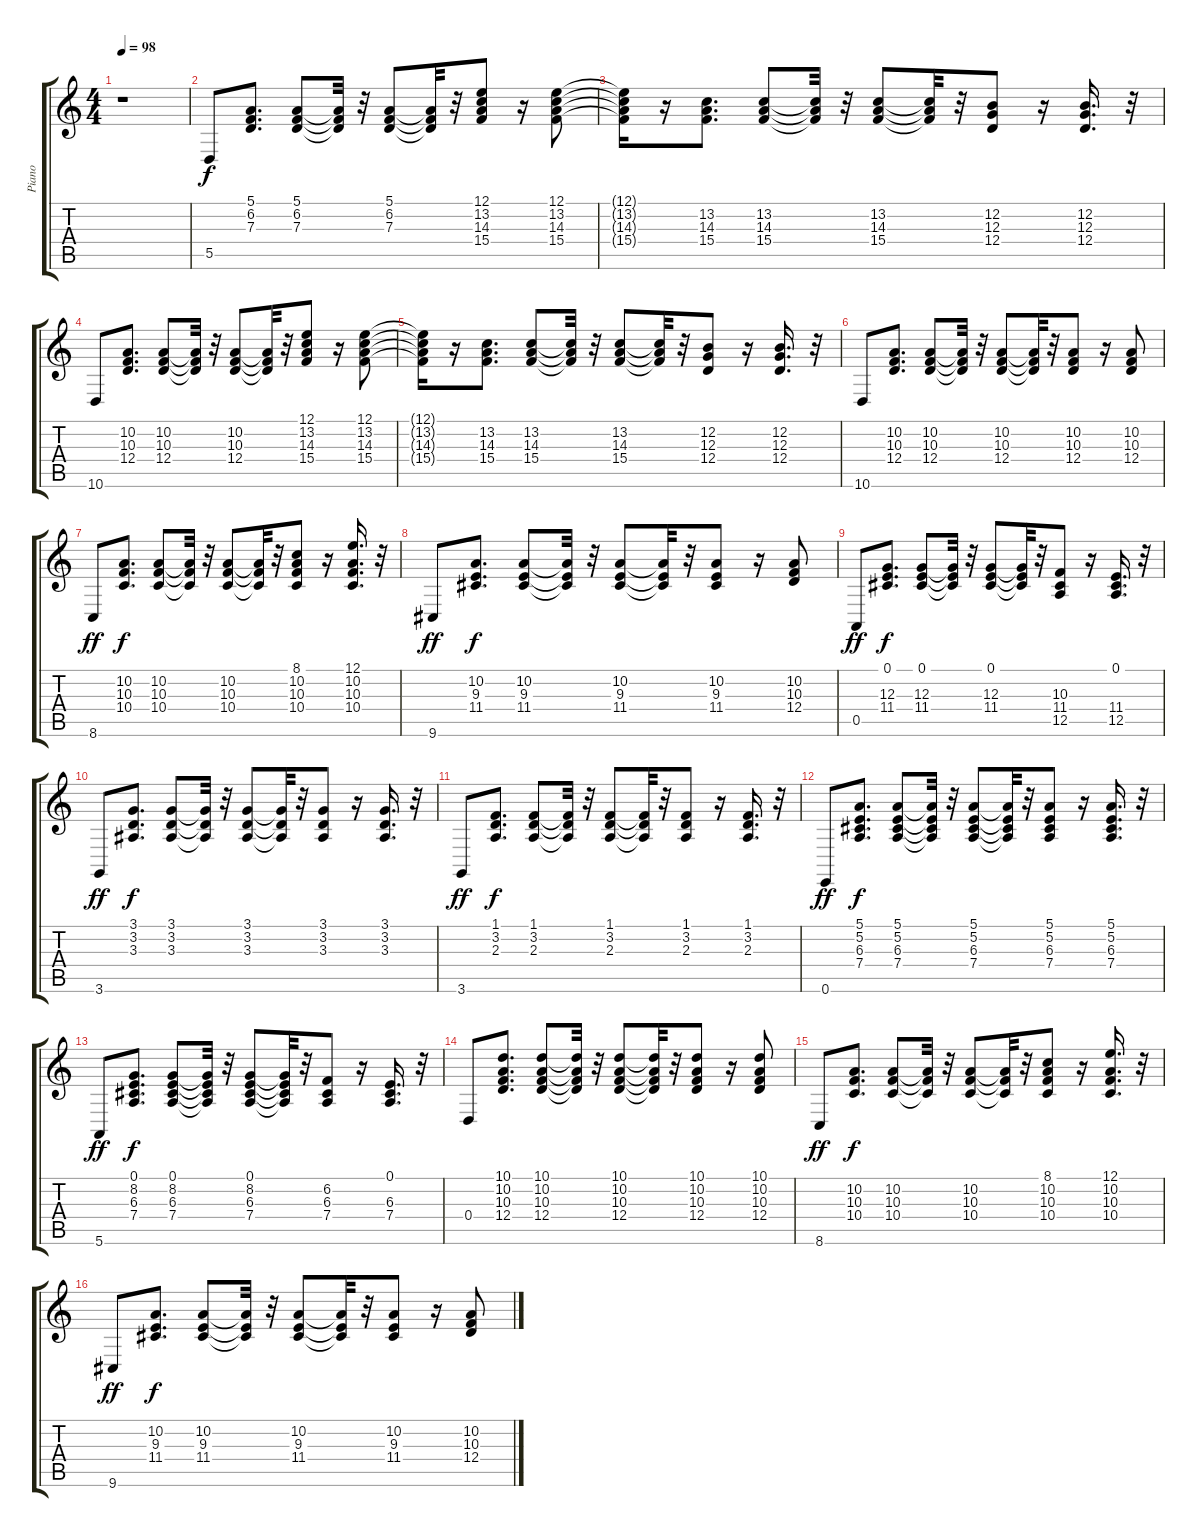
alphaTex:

\track ("Piano" "Piano") {instrument acousticgrandpiano}
\staff {score tabs}
\tuning (E4 B3 G3 D3 A2 E2) {hide}
\ts (4 4)
\tempo 98
\clef g2
\ks c
r.1{dy f instrument acousticgrandpiano} |
5.5.8 (5.1 6.2 7.3).8{d} (5.1 6.2 7.3).8 (5.1{t} 6.2{t} 7.3{t}).32 r.32 (5.1 6.2 7.3).8 (5.1{t} 6.2{t} 7.3{t}).32 r.32 (12.1 13.2 14.3 15.4).8 r.16 (12.1 13.2 14.3 15.4).8 |
(12.1{t} 13.2{t} 14.3{t} 15.4{t}).16 r.16 (13.2 14.3 15.4).8{d} (13.2 14.3 15.4).8 (13.2{t} 14.3{t} 15.4{t}).32 r.32 (13.2 14.3 15.4).8 (13.2{t} 14.3{t} 15.4{t}).32 r.32 (12.2 12.3 12.4).8 r.16 (12.2 12.3 12.4).16{d} r.32 |
10.6.8 (10.2 10.3 12.4).8{d} (10.2 10.3 12.4).8 (10.2{t} 10.3{t} 12.4{t}).32 r.32 (10.2 10.3 12.4).8 (10.2{t} 10.3{t} 12.4{t}).32 r.32 (12.1 13.2 14.3 15.4).8 r.16 (12.1 13.2 14.3 15.4).8 |
(12.1{t} 13.2{t} 14.3{t} 15.4{t}).16 r.16 (13.2 14.3 15.4).8{d} (13.2 14.3 15.4).8 (13.2{t} 14.3{t} 15.4{t}).32 r.32 (13.2 14.3 15.4).8 (13.2{t} 14.3{t} 15.4{t}).32 r.32 (12.2 12.3 12.4).8 r.16 (12.2 12.3 12.4).16{d} r.32 |
10.6.8 (10.2 10.3 12.4).8{d} (10.2 10.3 12.4).8 (10.2{t} 10.3{t} 12.4{t}).32 r.32 (10.2 10.3 12.4).8 (10.2{t} 10.3{t} 12.4{t}).32 r.32 (10.2 10.3 12.4).8 r.16 (10.2 10.3 12.4).8 |
8.6.8{dy ff} (10.2 10.3 10.4).8{d dy f} (10.2 10.3 10.4).8 (10.2{t} 10.3{t} 10.4{t}).32 r.32 (10.2 10.3 10.4).8 (10.2{t} 10.3{t} 10.4{t}).32 r.32 (8.1 10.2 10.3 10.4).8 r.16 (12.1 10.2 10.3 10.4).16{d} r.32 |
9.6.8{dy ff} (10.2 9.3 11.4).8{d dy f} (10.2 9.3 11.4).8 (10.2{t} 9.3{t} 11.4{t}).32 r.32 (10.2 9.3 11.4).8 (10.2{t} 9.3{t} 11.4{t}).32 r.32 (10.2 9.3 11.4).8 r.16 (10.2 10.3 12.4).8 |
0.5.8{dy ff} (0.1 12.3 11.4).8{d dy f} (0.1 12.3 11.4).8 (0.1{t} 12.3{t} 11.4{t}).32 r.32 (0.1 12.3 11.4).8 (0.1{t} 12.3{t} 11.4{t}).32 r.32 (10.3 11.4 12.5).8 r.16 (0.1 11.4 12.5).16{d} r.32 |
3.6.8{dy ff} (3.1 3.2 3.3).8{d dy f} (3.1 3.2 3.3).8 (3.1{t} 3.2{t} 3.3{t}).32 r.32 (3.1 3.2 3.3).8 (3.1{t} 3.2{t} 3.3{t}).32 r.32 (3.1 3.2 3.3).8 r.16 (3.1 3.2 3.3).16{d} r.32 |
3.6.8{dy ff} (1.1 3.2 2.3).8{d dy f} (1.1 3.2 2.3).8 (1.1{t} 3.2{t} 2.3{t}).32 r.32 (1.1 3.2 2.3).8 (1.1{t} 3.2{t} 2.3{t}).32 r.32 (1.1 3.2 2.3).8 r.16 (1.1 3.2 2.3).16{d} r.32 |
0.6.8{dy ff} (5.1 5.2 6.3 7.4).8{d dy f} (5.1 5.2 6.3 7.4).8 (5.1{t} 5.2{t} 6.3{t} 7.4{t}).32 r.32 (5.1 5.2 6.3 7.4).8 (5.1{t} 5.2{t} 6.3{t} 7.4{t}).32 r.32 (5.1 5.2 6.3 7.4).8 r.16 (5.1 5.2 6.3 7.4).16{d} r.32 |
5.6.8{dy ff} (0.1 8.2 6.3 7.4).8{d dy f} (0.1 8.2 6.3 7.4).8 (0.1{t} 8.2{t} 6.3{t} 7.4{t}).32 r.32 (0.1 8.2 6.3 7.4).8 (0.1{t} 8.2{t} 6.3{t} 7.4{t}).32 r.32 (6.2 6.3 7.4).8 r.16 (0.1 6.3 7.4).16{d} r.32 |
0.4.8 (10.1 10.2 10.3 12.4).8{d} (10.1 10.2 10.3 12.4).8 (10.1{t} 10.2{t} 10.3{t} 12.4{t}).32 r.32 (10.1 10.2 10.3 12.4).8 (10.1{t} 10.2{t} 10.3{t} 12.4{t}).32 r.32 (10.1 10.2 10.3 12.4).8 r.16 (10.1 10.2 10.3 12.4).8 |
8.6.8{dy ff} (10.2 10.3 10.4).8{d dy f} (10.2 10.3 10.4).8 (10.2{t} 10.3{t} 10.4{t}).32 r.32 (10.2 10.3 10.4).8 (10.2{t} 10.3{t} 10.4{t}).32 r.32 (8.1 10.2 10.3 10.4).8 r.16 (12.1 10.2 10.3 10.4).16{d} r.32 |
9.6.8{dy ff} (10.2 9.3 11.4).8{d dy f} (10.2 9.3 11.4).8 (10.2{t} 9.3{t} 11.4{t}).32 r.32 (10.2 9.3 11.4).8 (10.2{t} 9.3{t} 11.4{t}).32 r.32 (10.2 9.3 11.4).8 r.16 (10.2 10.3 12.4).8
